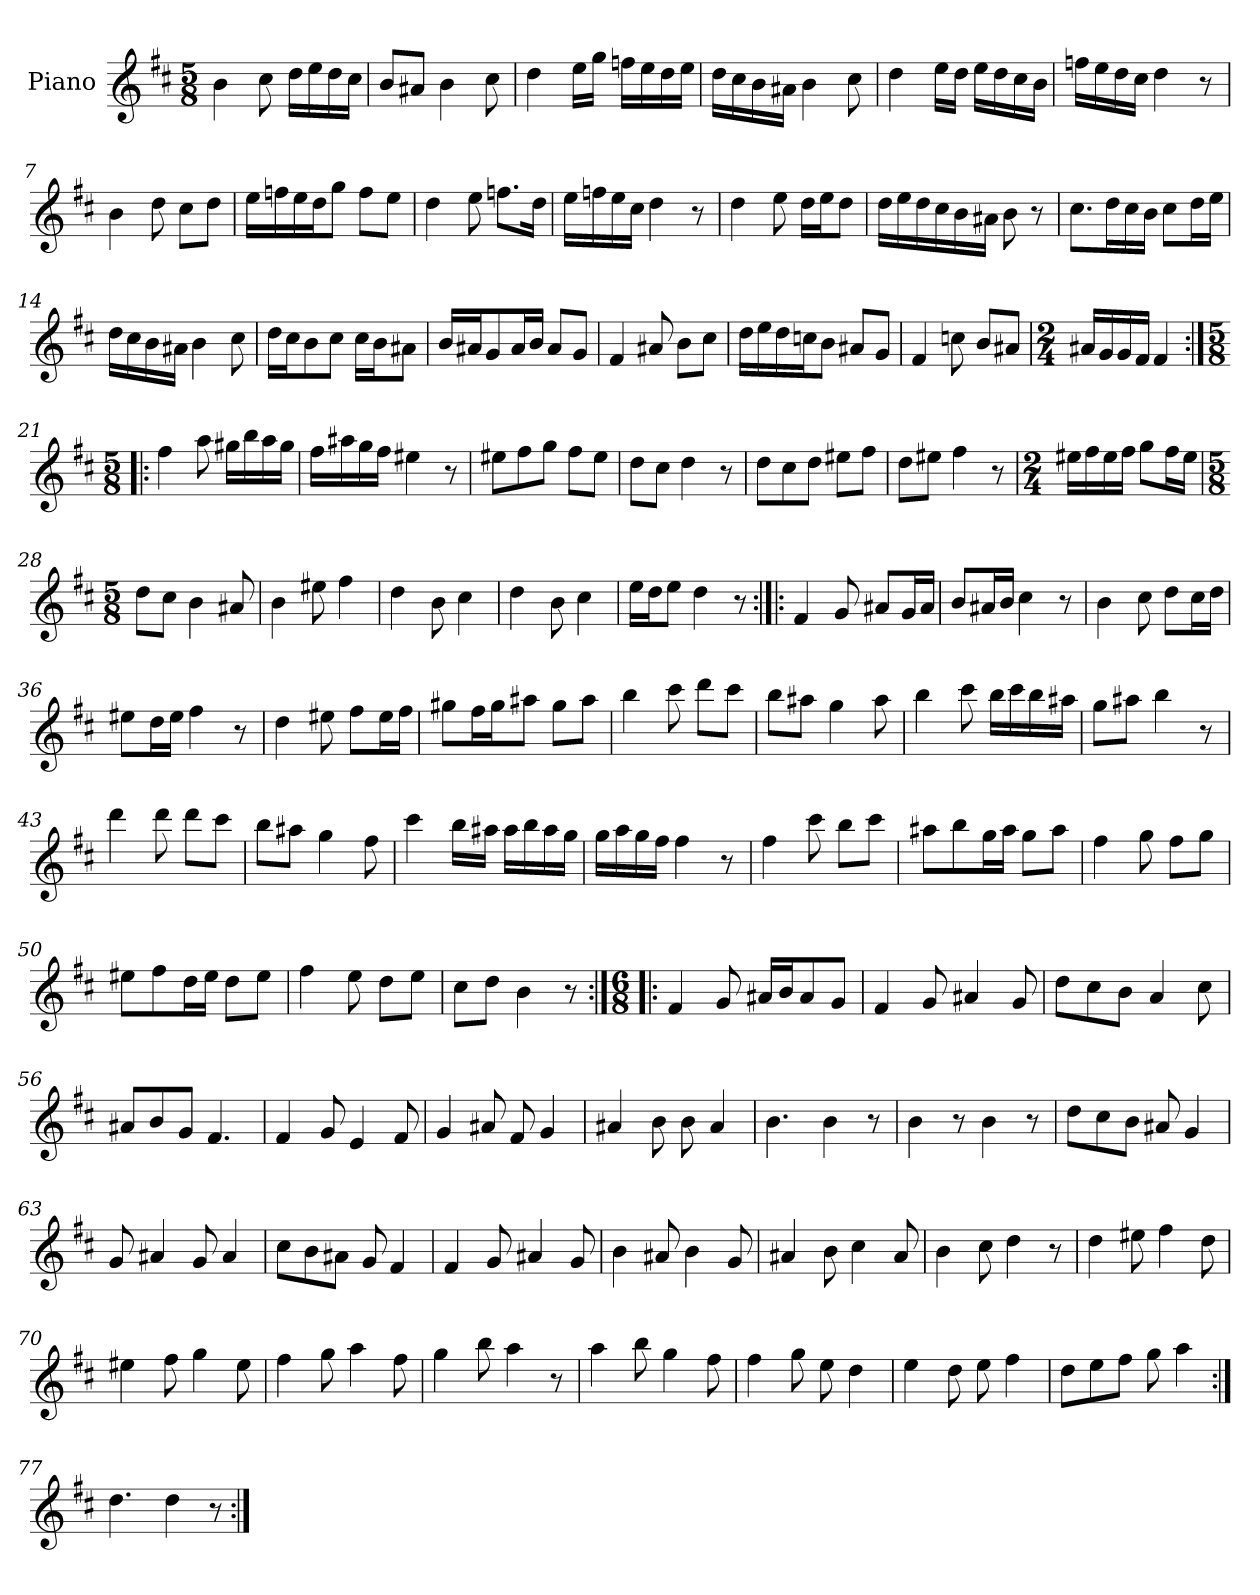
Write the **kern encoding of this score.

**kern
*part1
*staff1
*I"Piano
*I'Pno.
*clefG2
*k[f#c#]
*M5/8
=1
4b\
8cc#\
16dd\LL
16ee\
16dd\
16cc#\JJ
=2
8b/L
8a#X/J
4b\
8cc#\
=3
4dd\
16ee\LL
16gg\JJ
16ffn\LL
16ee\
16dd\
16ee\JJ
=4
16dd\LL
16cc#\
16b\
16a#X\JJ
4b\
8cc#\
=5
4dd\
16ee\LL
16dd\JJ
16ee\LL
16dd\
16cc#\
16b\JJ
=6
16ffn\LL
16ee\
16dd\
16cc#\JJ
4dd\
8r
!!LO:LB:g=z
=7
4b\
8dd\
8cc#\L
8dd\J
=8
16ee\LL
16ffn\
16ee\
16dd\J
8gg\J
8ff\L
8ee\J
=9
4dd\
8ee\
8.ffn\L
16dd\Jk
=10
16ee\LL
16ffn\
16ee\
16cc#\JJ
4dd\
8r
=11
4dd\
8ee\
16dd\LL
16ee\J
8dd\J
=12
16dd\LL
16ee\
16dd\
16cc#\
16b\
16a#X\JJ
8b\
8r
!!LO:LB:g=z
=13
8.cc#\L
16dd\L
16cc#\
16b\JJ
8cc#\L
16dd\L
16ee\JJ
=14
16dd\LL
16cc#\
16b\
16a#X\JJ
4b\
8cc#\
=15
16dd\LL
16cc#\J
8b\
8cc#\J
16cc#\LL
16b\J
8a#X\J
=16
16b/LL
16a#X/J
8g/
16a#/L
16b/JJ
8a#/L
8g/J
=17
4f#/
8a#X/
8b\L
8cc#\J
!!LO:LB:g=z
=18
16dd\LL
16ee\
16dd\
16ccn\J
8b\J
8a#X/L
8g/J
=19
4f#/
8ccn\
8b/L
8a#X/J
=20
*M2/4
16a#X/LL
16g/
16g/
16f#/JJ
4f#/
=21:|!|:
*M5/8
4ff#\
8aa\
16gg#X\LL
16bb\
16aa\
16gg#\JJ
=22
16ff#\LL
16aa#X\
16gg\
16ff#\JJ
4ee#X\
8r
!!LO:LB:g=z
=23
8ee#X\L
8ff#\
8gg\J
8ff#\L
8ee#\J
=24
8dd\L
8cc#\J
4dd\
8r
=25
8dd\L
8cc#\
8dd\J
8ee#X\L
8ff#\J
=26
8dd\L
8ee#X\J
4ff#\
8r
=27
*M2/4
16ee#X\LL
16ff#\
16ee#\
16ff#\JJ
8gg\L
16ff#\L
16ee#\JJ
=28
*M5/8
8dd\L
8cc#\J
4b\
8a#X/
=29
4b\
8ee#X\
4ff#\
!!LO:LB:g=z
=30
4dd\
8b\
4cc#\
=31
4dd\
8b\
4cc#\
=32
16ee\LL
16dd\J
8ee\J
4dd\
8r
=33:|!|:
4f#/
8g/
8a#X/L
16g/L
16a#/JJ
=34
8b/L
16a#X/L
16b/JJ
4cc#\
8r
=35
4b\
8cc#\
8dd\L
16cc#\L
16dd\JJ
=36
8ee#X\L
16dd\L
16ee#\JJ
4ff#\
8r
!!LO:LB:g=z
=37
4dd\
8ee#X\
8ff#\L
16ee#\L
16ff#\JJ
=38
8gg#X\L
16ff#\L
16gg#\J
8aa#X\J
8gg#\L
8aa#\J
=39
4bb\
8ccc#\
8ddd\L
8ccc#\J
=40
8bb\L
8aa#X\J
4gg\
8aa#\
=41
4bb\
8ccc#\
16bb\LL
16ccc#\
16bb\
16aa#X\JJ
=42
8gg\L
8aa#X\J
4bb\
8r
!!LO:LB:g=z
=43
4ddd\
8ddd\
8ddd\L
8ccc#\J
=44
8bb\L
8aa#X\J
4gg\
8ff#\
=45
4ccc#\
16bb\LL
16aa#X\JJ
16aa#\LL
16bb\
16aa#\
16gg\JJ
=46
16gg\LL
16aa\
16gg\
16ff#\JJ
4ff#\
8r
=47
4ff#\
8ccc#\
8bb\L
8ccc#\J
=48
8aa#X\L
8bb\
16gg\L
16aa#\JJ
8gg\L
8aa#\J
!!LO:LB:g=z
=49
4ff#\
8gg\
8ff#\L
8gg\J
=50
8ee#X\L
8ff#\
16dd\L
16ee#\JJ
8dd\L
8ee#\J
=51
4ff#\
8ee\
8dd\L
8ee\J
=52
8cc#\L
8dd\J
4b\
8r
=53:|!|:
*M6/8
4f#/
8g/
16a#X/LL
16b/J
8a#/
8g/J
=54
4f#/
8g/
4a#X/
8g/
=55
8dd\L
8cc#\
8b\J
4a/
8cc#\
!!LO:LB:g=z
=56
8a#X/L
8b/
8g/J
4.f#/
=57
4f#/
8g/
4e/
8f#/
=58
4g/
8a#X/
8f#/
4g/
=59
4a#X/
8b\
8b\
4a#/
=60
4.b\
4b\
8r
=61
4b\
8r
4b\
8r
=62
8dd\L
8cc#\
8b\J
8a#X/
4g/
!!LO:PB:g=z
=63
8g/
4a#X/
8g/
4a#/
=64
8cc#\L
8b\
8a#X\J
8g/
4f#/
=65
4f#/
8g/
4a#X/
8g/
=66
4b\
8a#X/
4b\
8g/
=67
4a#X/
8b\
4cc#\
8a#/
=68
4b\
8cc#\
4dd\
8r
=69
4dd\
8ee#X\
4ff#\
8dd\
!!LO:LB:g=z
=70
4ee#X\
8ff#\
4gg\
8ee#\
=71
4ff#\
8gg\
4aa\
8ff#\
=72
4gg\
8bb\
4aa\
8r
=73
4aa\
8bb\
4gg\
8ff#\
=74
4ff#\
8gg\
8ee\
4dd\
=75
4ee\
8dd\
8ee\
4ff#\
=76
8dd\L
8ee\
8ff#\J
8gg\
4aa\
=77:|!
4.dd\
4dd\
8r
=:|!
*-
